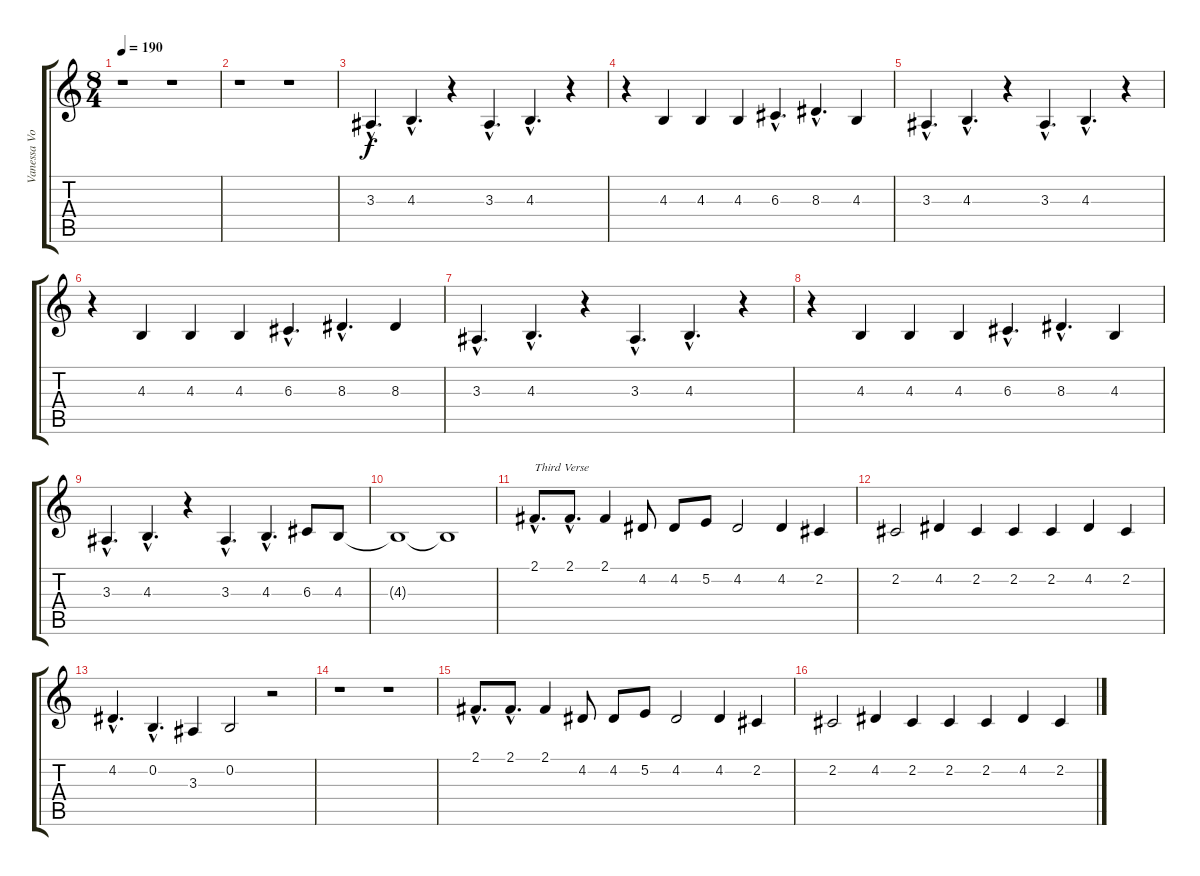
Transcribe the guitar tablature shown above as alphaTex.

\track ("Vanessa Vocals" "Vanessa Vo") {instrument clarinet}
\staff {score tabs}
\tuning (E4 B3 G3 D3 A2 E2) {hide}
\ts (8 4)
\tempo 190
\clef g2
\ks c
r.1{dy f} r.1 |
r.1 r.1 |
3.3{hac}.4{d} 4.3{hac}.4{d} r.4 3.3{hac}.4{d} 4.3{hac}.4{d} r.4 |
r.4 4.3.4 4.3.4 4.3.4 6.3{hac}.4{d} 8.3{hac}.4{d} 4.3.4 |
3.3{hac}.4{d} 4.3{hac}.4{d} r.4 3.3{hac}.4{d} 4.3{hac}.4{d} r.4 |
r.4 4.3.4 4.3.4 4.3.4 6.3{hac}.4{d} 8.3{hac}.4{d} 8.3.4 |
3.3{hac}.4{d} 4.3{hac}.4{d} r.4 3.3{hac}.4{d} 4.3{hac}.4{d} r.4 |
r.4 4.3.4 4.3.4 4.3.4 6.3{hac}.4{d} 8.3{hac}.4{d} 4.3.4 |
3.3{hac}.4{d} 4.3{hac}.4{d} r.4 3.3{hac}.4{d} 4.3{hac}.4{d} 6.3.8 4.3.8 |
4.3{t}.1 4.3{t}.1 |
2.1{hac}.8{d txt "Third Verse"} 2.1{hac}.8{d} 2.1.4 4.2.8 4.2.8 5.2.8 4.2.2 4.2.4 2.2.4 |
2.2.2 4.2.4 2.2.4 2.2.4 2.2.4 4.2.4 2.2.4 |
4.2{hac}.4{d} 0.2{hac}.4{d} 3.3.4 0.2.2 r.2 |
r.1 r.1 |
2.1{hac}.8{d} 2.1{hac}.8{d} 2.1.4 4.2.8 4.2.8 5.2.8 4.2.2 4.2.4 2.2.4 |
2.2.2 4.2.4 2.2.4 2.2.4 2.2.4 4.2.4 2.2.4
